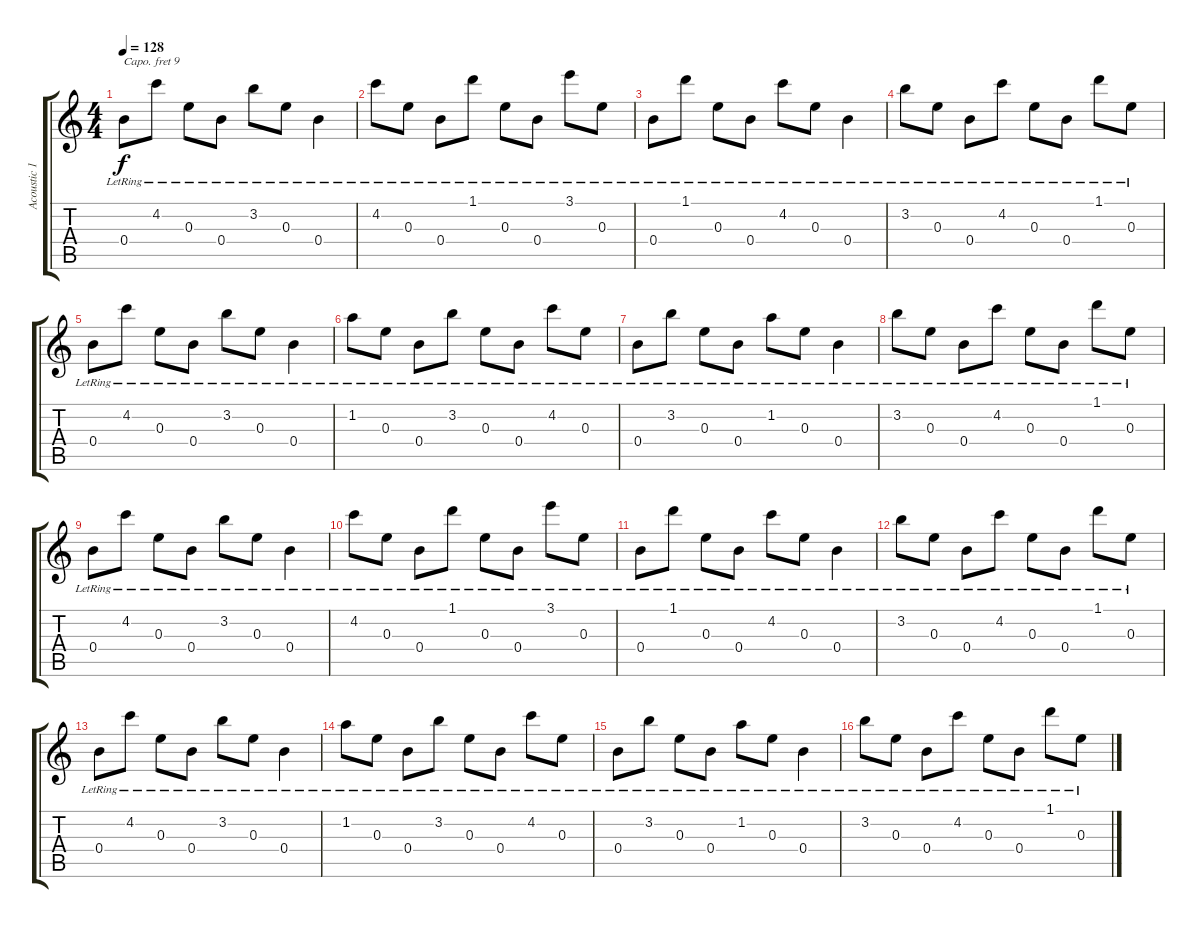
\track ("Acoustic 12 String" "Acoustic 1") {instrument acousticguitarsteel}
\staff {score tabs}
\capo 9
\tuning (E4 B3 G3 D3 A2 E2) {hide}
\ts (4 4)
\tempo 128
\clef g2
\ks c
0.4{lr}.8{dy f} 4.2{lr}.8 0.3{lr}.8 0.4{lr}.8 3.2{lr}.8 0.3{lr}.8 0.4{lr}.4 |
4.2{lr}.8 0.3{lr}.8 0.4{lr}.8 1.1{lr}.8 0.3{lr}.8 0.4{lr}.8 3.1{lr}.8 0.3{lr}.8 |
0.4{lr}.8 1.1{lr}.8 0.3{lr}.8 0.4{lr}.8 4.2{lr}.8 0.3{lr}.8 0.4{lr}.4 |
3.2{lr}.8 0.3{lr}.8 0.4{lr}.8 4.2{lr}.8 0.3{lr}.8 0.4{lr}.8 1.1{lr}.8 0.3{lr}.8 |
0.4{lr}.8 4.2{lr}.8 0.3{lr}.8 0.4{lr}.8 3.2{lr}.8 0.3{lr}.8 0.4{lr}.4 |
1.2{lr}.8 0.3{lr}.8 0.4{lr}.8 3.2{lr}.8 0.3{lr}.8 0.4{lr}.8 4.2{lr}.8 0.3{lr}.8 |
0.4{lr}.8 3.2{lr}.8 0.3{lr}.8 0.4{lr}.8 1.2{lr}.8 0.3{lr}.8 0.4{lr}.4 |
3.2{lr}.8 0.3{lr}.8 0.4{lr}.8 4.2{lr}.8 0.3{lr}.8 0.4{lr}.8 1.1{lr}.8 0.3{lr}.8 |
0.4{lr}.8 4.2{lr}.8 0.3{lr}.8 0.4{lr}.8 3.2{lr}.8 0.3{lr}.8 0.4{lr}.4 |
4.2{lr}.8 0.3{lr}.8 0.4{lr}.8 1.1{lr}.8 0.3{lr}.8 0.4{lr}.8 3.1{lr}.8 0.3{lr}.8 |
0.4{lr}.8 1.1{lr}.8 0.3{lr}.8 0.4{lr}.8 4.2{lr}.8 0.3{lr}.8 0.4{lr}.4 |
3.2{lr}.8 0.3{lr}.8 0.4{lr}.8 4.2{lr}.8 0.3{lr}.8 0.4{lr}.8 1.1{lr}.8 0.3{lr}.8 |
0.4{lr}.8 4.2{lr}.8 0.3{lr}.8 0.4{lr}.8 3.2{lr}.8 0.3{lr}.8 0.4{lr}.4 |
1.2{lr}.8 0.3{lr}.8 0.4{lr}.8 3.2{lr}.8 0.3{lr}.8 0.4{lr}.8 4.2{lr}.8 0.3{lr}.8 |
0.4{lr}.8 3.2{lr}.8 0.3{lr}.8 0.4{lr}.8 1.2{lr}.8 0.3{lr}.8 0.4{lr}.4 |
3.2{lr}.8 0.3{lr}.8 0.4{lr}.8 4.2{lr}.8 0.3{lr}.8 0.4{lr}.8 1.1{lr}.8 0.3{lr}.8
